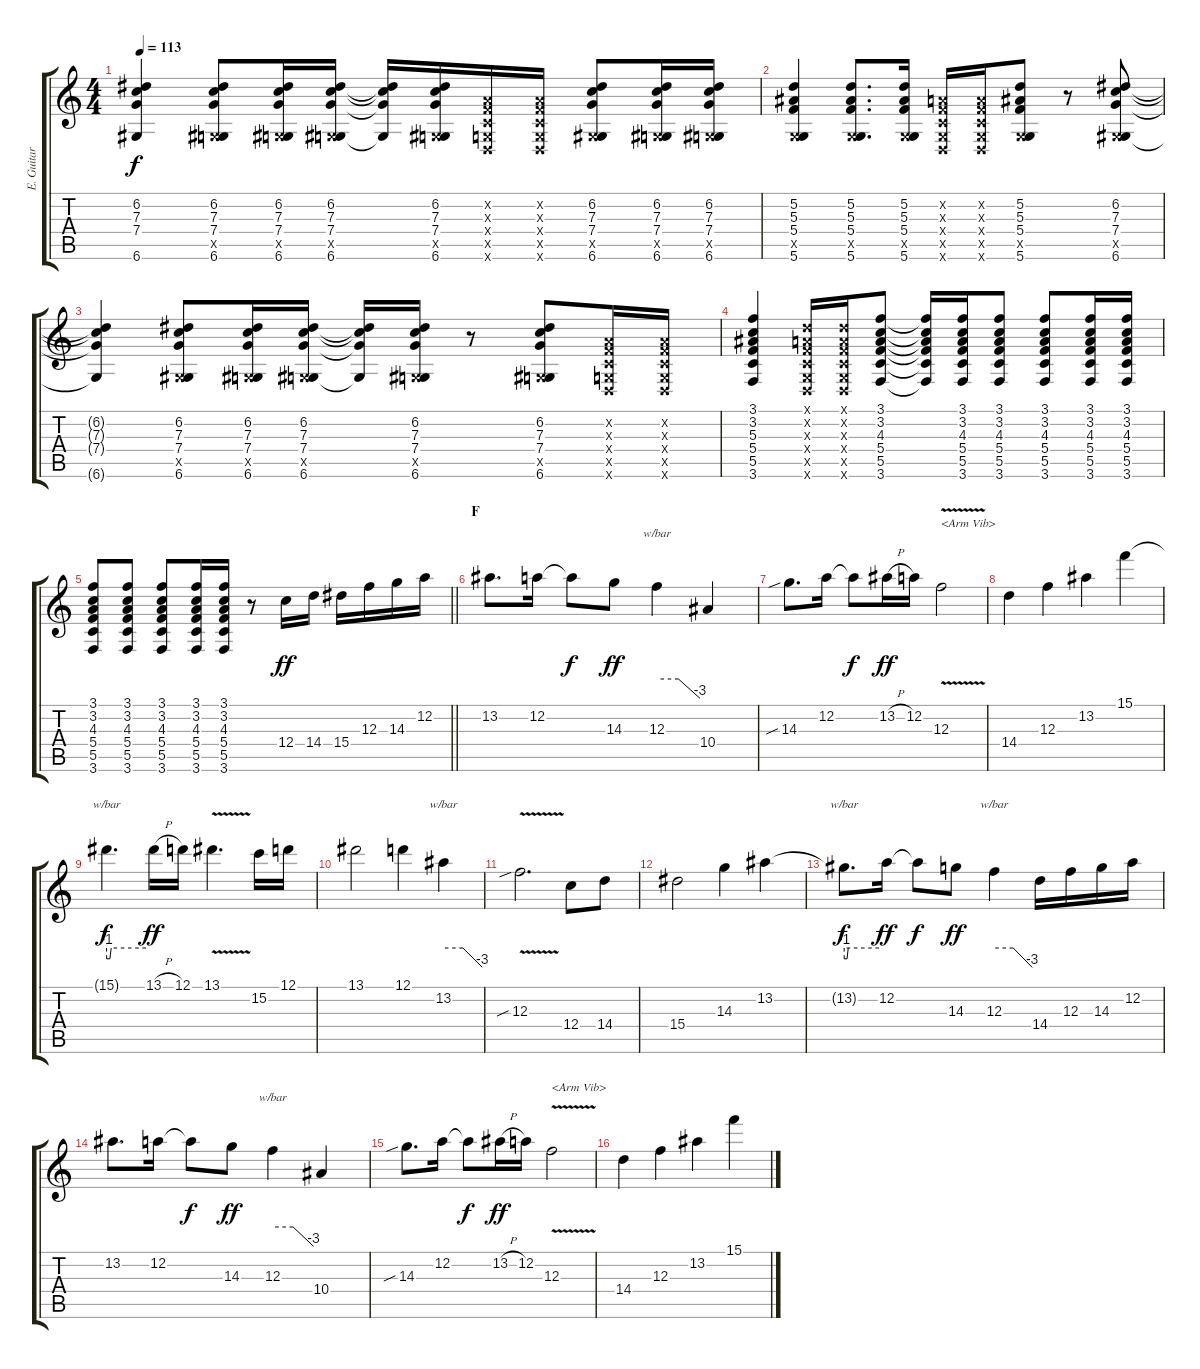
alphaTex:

\track ("E. Guitar II" "E. Guitar ") {instrument electricguitarclean}
\staff {score tabs}
\tuning (D4 A3 F3 C3 G2 D2) {hide}
\ts (4 4)
\tempo 113
\clef g2
\ks c
(6.2{t} 7.3{t} 7.4{t} 6.6{t}).4{dy f} (6.2 7.3 7.4 0.5{x} 6.6).8 (6.2 7.3 7.4 0.5{x} 6.6).16 (6.2 7.3 7.4 0.5{x} 6.6).16 (6.2{t} 7.3{t} 7.4{t} 6.6{t}).16 (6.2 7.3 7.4 0.5{x} 6.6).16 (0.2{x} 0.3{x} 0.4{x} 0.5{x} 0.6{x}).16 (0.2{x} 0.3{x} 0.4{x} 0.5{x} 0.6{x}).16 (6.2 7.3 7.4 0.5{x} 6.6).8 (6.2 7.3 7.4 0.5{x} 6.6).16 (6.2 7.3 7.4 0.5{x} 6.6).16 |
(5.2 5.3 5.4 0.5{x} 5.6).4 (5.2 5.3 5.4 0.5{x} 5.6).8{d} (5.2 5.3 5.4 0.5{x} 5.6).16 (0.2{x} 0.3{x} 0.4{x} 0.5{x} 0.6{x}).16 (0.2{x} 0.3{x} 0.4{x} 0.5{x} 0.6{x}).16 (5.2 5.3 5.4 0.5{x} 5.6).8 r.8 (6.2 7.3 7.4 0.5{x} 6.6).8 |
(6.2{t} 7.3{t} 7.4{t} 6.6{t}).4 (6.2 7.3 7.4 0.5{x} 6.6).8 (6.2 7.3 7.4 0.5{x} 6.6).16 (6.2 7.3 7.4 0.5{x} 6.6).16 (6.2{t} 7.3{t} 7.4{t} 6.6{t}).16 (6.2 7.3 7.4 0.5{x} 6.6).16 r.8 (6.2 7.3 7.4 0.5{x} 6.6).8 (0.2{x} 0.3{x} 0.4{x} 0.5{x} 0.6{x}).16 (0.2{x} 0.3{x} 0.4{x} 0.5{x} 0.6{x}).16 |
(3.1 3.2 5.3 5.4 5.5 3.6).4 (0.1{x} 0.2{x} 0.3{x} 0.4{x} 0.5{x} 0.6{x}).16 (0.1{x} 0.2{x} 0.3{x} 0.4{x} 0.5{x} 0.6{x}).16 (3.1 3.2 4.3 5.4 5.5 3.6).8 (3.1{t} 3.2{t} 4.3{t} 5.4{t} 5.5{t} 3.6{t}).16 (3.1 3.2 4.3 5.4 5.5 3.6).16 (3.1 3.2 4.3 5.4 5.5 3.6).8 (3.1 3.2 4.3 5.4 5.5 3.6).8 (3.1 3.2 4.3 5.4 5.5 3.6).16 (3.1 3.2 4.3 5.4 5.5 3.6).16 |
\barLineRight lightlight
(3.1 3.2 4.3 5.4 5.5 3.6).8 (3.1 3.2 4.3 5.4 5.5 3.6).8 (3.1 3.2 4.3 5.4 5.5 3.6).8 (3.1 3.2 4.3 5.4 5.5 3.6).16 (3.1 3.2 4.3 5.4 5.5 3.6).16 r.8 12.4.16{dy ff} 14.4.16 15.4.16 12.3.16 14.3.16 12.2.16 |
\section ("" "F")
13.2.8{d} 12.2.16 12.2{t}.8{dy f} 14.3.8{dy ff} 12.3.4{tbe (custom default 0 0 30 0 60 -12)} 10.4.4 |
14.3{sib}.8{d} 12.2.16 12.2{t}.8{dy f} 13.2{h}.16{dy ff} 12.2.16 12.3{v}.2{txt "<Arm Vib>"} |
14.4.4 12.3.4 13.2.4 15.1.4 |
15.1{t}.4{d tbe (custom default 0 -4 5 -4 7 0 60 0) dy f} 13.1{h}.16{dy ff} 12.1.16 13.1{v}.4{d} 15.2.16 12.1.16 |
13.1.2 12.1.4 13.2.4{tbe (custom default 0 0 30 0 60 -12)} |
12.3{v sib}.2{d} 12.4.8 14.4.8 |
15.4.2 14.3.4 13.2.4 |
13.2{t}.8{d tbe (custom default 0 -4 5 -4 7 0 60 0) dy f} 12.2.16{dy ff} 12.2{t}.8{dy f} 14.3.8{dy ff} 12.3.4{tbe (custom default 0 0 30 0 60 -12)} 14.4.16 12.3.16 14.3.16 12.2.16 |
13.2.8{d} 12.2.16 12.2{t}.8{dy f} 14.3.8{dy ff} 12.3.4{tbe (custom default 0 0 30 0 60 -12)} 10.4.4 |
14.3{sib}.8{d} 12.2.16 12.2{t}.8{dy f} 13.2{h}.16{dy ff} 12.2.16 12.3{v}.2{txt "<Arm Vib>"} |
14.4.4 12.3.4 13.2.4 15.1.4
